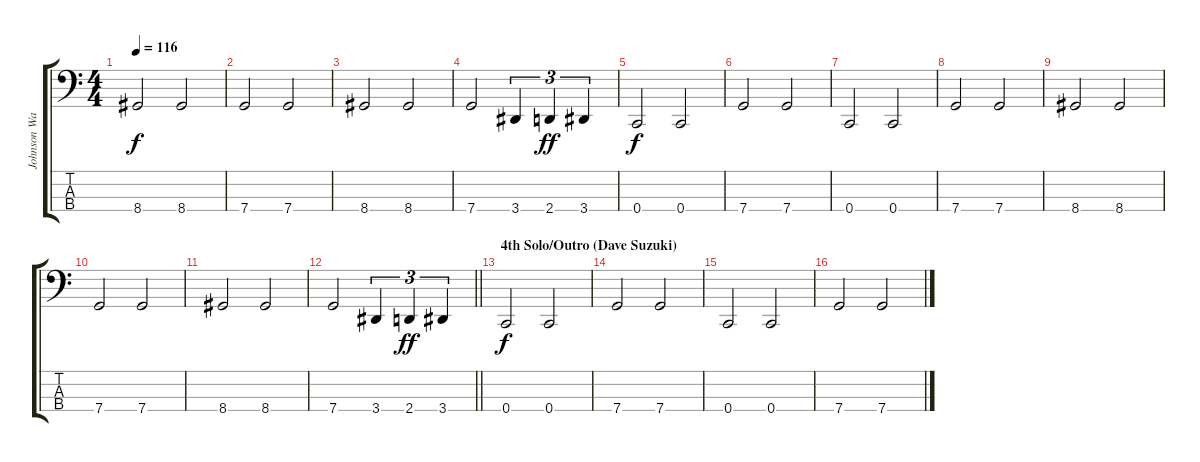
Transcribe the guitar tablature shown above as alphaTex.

\track ("Johnson Wang" "Johnson Wa") {instrument electricbassfinger}
\staff {score tabs}
\tuning (F2 C2 G1 C1) {hide}
\ts (4 4)
\tempo 116
\clef f4
\ks c
8.4.2{dy f} 8.4.2 |
7.4.2 7.4.2 |
8.4.2 8.4.2 |
7.4.2 3.4.4{tu (3 2)} 2.4.4{tu (3 2) dy ff} 3.4.4{tu (3 2)} |
0.4.2{dy f} 0.4.2 |
7.4.2 7.4.2 |
0.4.2 0.4.2 |
7.4.2 7.4.2 |
8.4.2 8.4.2 |
7.4.2 7.4.2 |
8.4.2 8.4.2 |
\barLineRight lightlight
7.4.2 3.4.4{tu (3 2)} 2.4.4{tu (3 2) dy ff} 3.4.4{tu (3 2)} |
\section ("" "4th Solo/Outro (Dave Suzuki)")
0.4.2{dy f} 0.4.2 |
7.4.2 7.4.2 |
0.4.2 0.4.2 |
7.4.2 7.4.2
